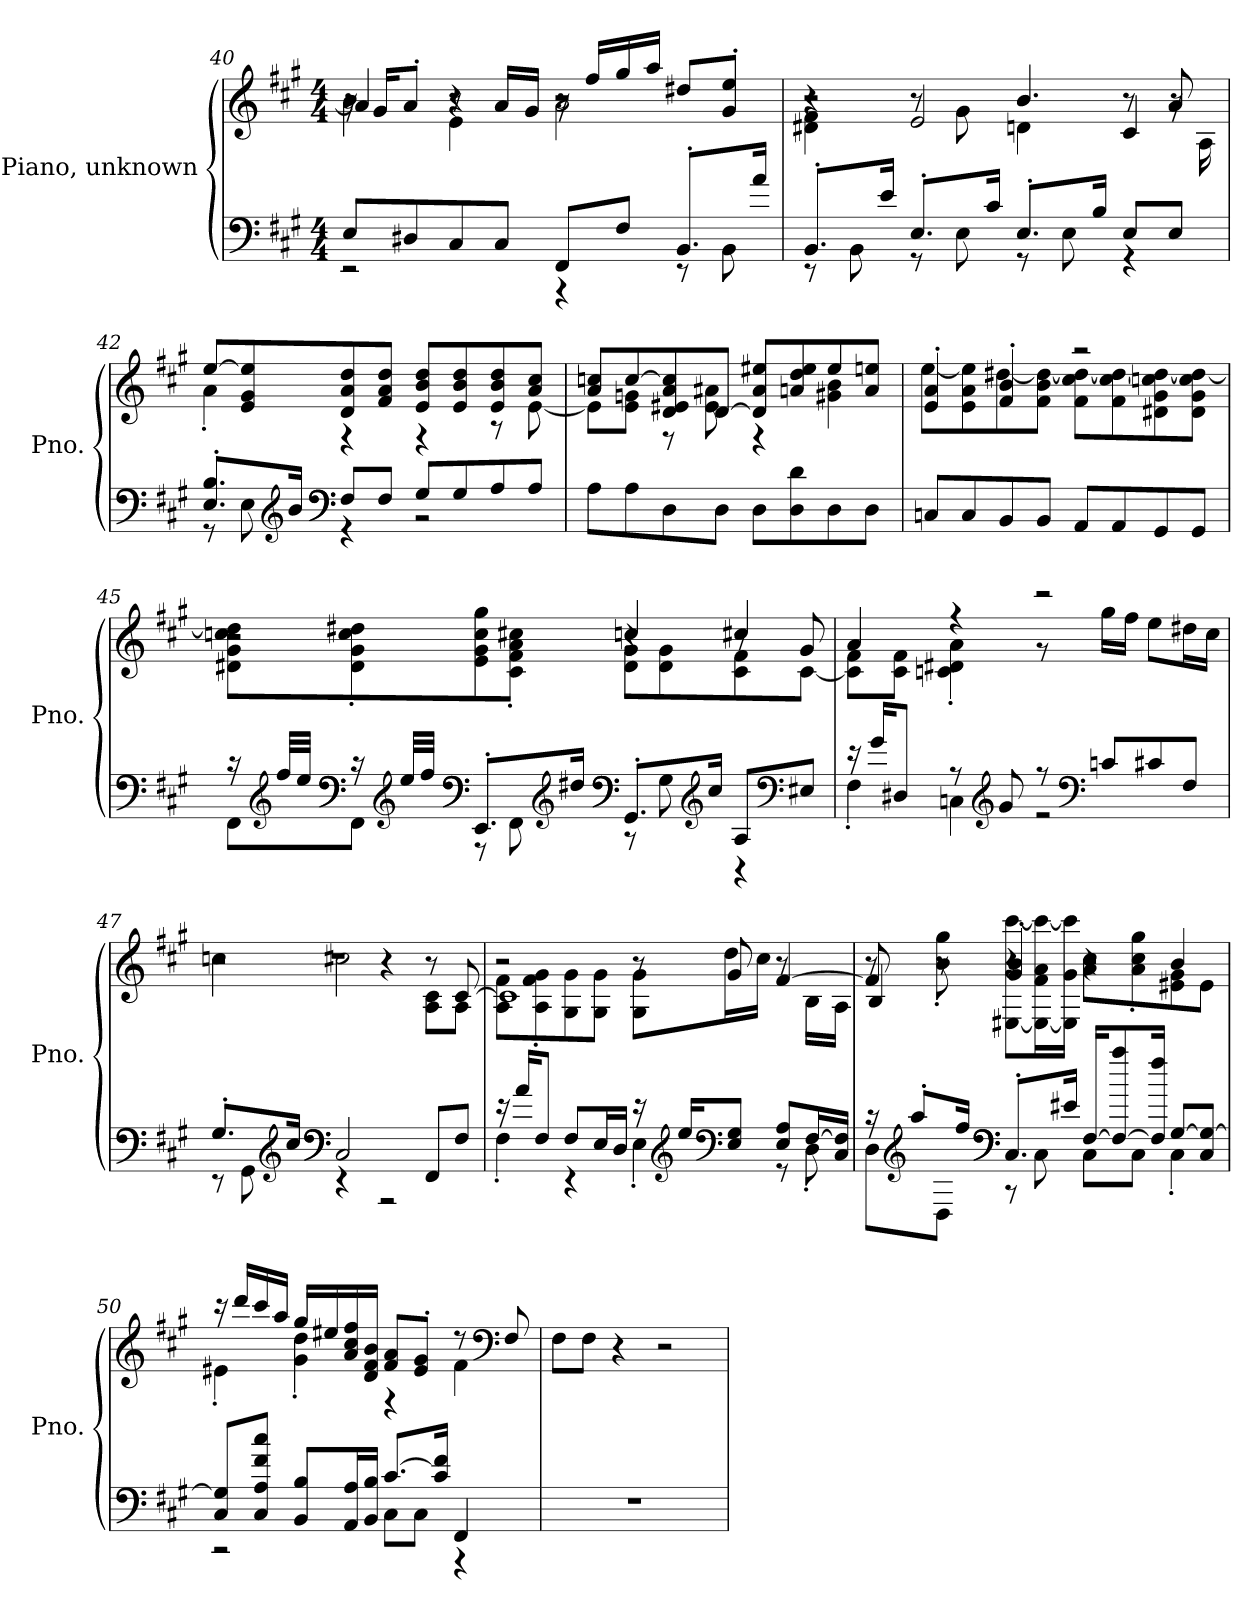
**kern	**kern
*part1	*part1
*staff2	*staff1
*I"Piano, unknown	*
*I'Pno.	*
*clefF4	*clefG2
*k[f#c#g#]	*k[f#c#g#]
*M4/4	*M4/4
=40	=40
*^	*^
*	*	*	*^
8E/L	2r	16r	4b\	4a/]
.	.	16g#/KL	.	.
8D#X/	.	8a'/J	.	.
8C#/	.	8r	4e\	4r
8C#/J	.	16a/LL	.	.
.	.	16g#/JJ	.	.
8FF#/L	4r	16r	2a\	2r
.	.	16ff#/LL	.	.
8F#/J	.	16gg#/	.	.
.	.	16aa/JJ	.	.
8.BB'/L	8r	8dd#X/L	.	.
.	8BB\	8g#/' 8ee/'J	.	.
16a/Jk	.	.	.	.
!!LO:LB:g=z	!!	!!
=41	=41	=41	=41	=41
8.BB'/L	8r	2r	4d#X\ 4f#\	4r
.	8BB\	.	.	.
16e/Jk	.	.	.	.
8.E'/L	8r	.	8r	2e/
.	8E\	.	8g#\	.
16c#/Jk	.	.	.	.
8.E'/L	8r	4.b/	4dn\	.
.	8E\	.	.	.
16B/Jk	.	.	.	.
8E/L	4r	.	8r	4c#/
8E/J	.	8a/	16r	.
.	.	.	16A\	.
*	*	*	*v	*v
=42	=42	=42	=42
8.E/' 8.B/'L	8r	[8ee/L	4a'\
.	8E\	8e/ 8g#/ 8ee/]	.
*clefG2	*	*	*
16b/Jk	.	.	.
*clefF4	*	*	*
8F#/L	4r	8d/ 8a/ 8dd/	4r
8F#/J	.	8f#/ 8a/ 8dd/J	.
8G#/L	2r	8e/ 8b/ 8dd/L	4r
8G#/	.	8e/ 8b/ 8dd/	.
8A/	.	8e/ 8b/ 8dd/	8r
8A/J	.	8a/ 8cc#/J	[8e\
*v	*v	*	*
=43	=43	=43
8A\L	8a/ 8ccn/L	8e\L]
8A\	[8cc/	8e\ 8gn\J
8D\	8d/ 8e#X/ 8a/ 8cc/]	8r
8D\J	[8d/J	8e#\ 8a#X\
8D\L	8d/] 8a#/ 8ee#X/L	4r
8D\ 8d\	8an/ 8dd/ 8ee#/	.
8D\	8ee#/	4g#X\ 4b\
8D\J	8a/ 8een/J	.
!!LO:LB:g=z	!!
=44	=44	=44
8Cn/L	4e/' 4a/'	[8ee\L
8C/	.	8e\ 8a\ 8ee\]
8BB/	4f#/' 4b/'	[8dd#X\
8BB/J	.	8f#\ 8b\ 8dd#\_J
8AA/L	2r	8f#\ 8cc#\ 8dd#\_L
8AA/	.	8f#\ 8cc#\ 8dd#\_
8GG#/	.	8d#X\ 8g#\ 8ccn\ 8dd#\_
8GG#/J	.	8d#\ 8g#\ 8cc\ 8dd#\_J
!!LO:LB:g=z
=45	=45	=45
*^	*	*^
16r	8FF#\L	2r	8d#X\ 8g#\ 8ccn\ 8dd#\]L	2r
*clefG2	*	*	*	*
32ff#/LLL	.	.	.	.
32ee/JJJ	.	.	.	.
*clefF4	*	*	*	*
16r	8FF#\J	.	8d#\' 8g#\' 8cc\' 8dd#X\'	.
*clefG2	*	*	*	*
32ee/LLL	.	.	.	.
32ff#/JJJ	.	.	.	.
*clefF4	*	*	*	*
8.EE'/L	8r	.	8e\ 8g#\ 8cc\ 8gg#\	.
.	8FF#\	.	8c#\' 8f#\' 8a\' 8cc#X\'J	.
*clefG2	*	*	*	*
16dd#X/Jk	.	.	.	.
*clefF4	*	*	*	*
8.GG#'/L	8r	4ccn/	8d#\ 8g#\L	4r
.	8G#\	.	8d#\ 8g#\	.
*clefG2	*	*	*	*
16cc#/Jk	.	.	.	.
8A/L	4r	4cc#X/	8c#\ 8f#\	8r
*clefF4	*	*	*	*
8E#X/J	.	.	[8c#\J	8g#/
*	*	*	*v	*v
!!LO:PB:g=z
=46	=46	=46	=46
16r	4F#'\	4a/	8c#\] 8f#\L
16g#/KL	.	.	.
8D#X/J	.	.	8c#\ 8f#\J
8r	4Cn\	4r	4cn\' 4d#X\' 4a\'
*clefG2	*	*	*
8g#/	.	.	.
8r	2r	2r	8r
*clefF4	*	*	*
8cn/L	.	.	16gg#\LL
.	.	.	16ff#\JJ
8c#X/	.	.	8ee\L
8F#/J	.	.	16dd#X\L
.	.	.	16cc#\JJ
=47	=47	=47	=47
*	*	*	*^
8.G#'/L	8r	1r	4ccn\	2r
.	8GG#\	.	.	.
*clefG2	*	*	*	*
16cc#/Jk	.	.	.	.
*clefF4	*	*	*	*
2C#/	4r	.	2cc#X\	.
.	2r	.	.	4r
8FF#/L	.	.	8A\ 8c#\L	8r
8F#/J	.	.	8A\J	[8c#/
!!LO:LB:g=z	!!	!!
=48	=48	=48	=48	=48
16r	4F#'\	2r	8A\ 8f#\L	1c#]
16a/KL	.	.	.	.
8F#/J	.	.	8A\' 8f#\' 8g#\'	.
8F#/L	4r	.	8G#\ 8g#\	.
16E/L	.	.	8G#\ 8g#\J	.
16D/JJ	.	.	.	.
16r	4E'\	8r	8G#\ 8g#\L	.
*clefG2	*	*	*	*
16ee/KL	.	.	.	.
*clefF4	*	*	*	*
8E/ 8G#/J	.	8g#/	16dd\L	.
.	.	.	16cc#\JJ	.
8E/ 8A/L	8r	[4f#/	8r	.
[16F#/L	8D'\	.	16B\LL	.
16C#/ 16F#/]JJ	.	.	16A\JJ	.
=49	=49	=49	=49	=49
16r	8D\L	8f#/]	8r	4B/
*clefG2	*	*	*	*
8aa'/L	.	.	.	.
.	8D\J	8r	8b\' 8gg#\'	.
16ff#/Jk	.	.	.	.
*clefF4	*	*	*	*
8.C#'/L	8r	4r	[8E#X\ [8ccc#\L	4g#/' 4b/'
.	8C#\	.	16E#\_ 16f#\ 16a\ 16ccc#\_L	.
16e#X/Jk	.	.	16E#\] 16g#\ 16ccc#\]JJ	.
[16F#/KL	8C#\L	2r	8a\ 8cc#\L	4r
8F#/_ 8aa/	.	.	.	.
.	8C#\J	.	8a\' 8cc#\' 8gg#\'	.
16F#/] 16ff#/Jk	.	.	.	.
[8G#/L	4C#'\	.	8e#X\ 8g#\	4b/
8C#/ 8G#/_J	.	.	8e#\J	.
*	*	*	*v	*v
!!LO:LB:g=z
=50	=50	=50	=50
8C#/ 8G#/]L	2r	16r	4e#X'\
.	.	16ddd/LL	.
8C#/ 8A/ 8f#/ 8cc#/J	.	16ccc#/	.
.	.	16aa/JJ	.
8BB/ 8B/L	.	16gg#/LL	4g#\' 4dd\'
.	.	16ee#X/	.
16AA/ 16A/L	.	16a/ 16cc#/ 16ff#/	.
16BB/ 16B/JJ	.	16d/ 16f#/ 16b/JJ	.
[8.c#/L	8C#\L	8f#/ 8a/L	4r
.	8C#\J	8e#/' 8g#/'J	.
16c#/] 16f#/Jk	.	.	.
4FF#/	4r	8r	4f#\
*	*	*clefF4	*
.	.	8F#/	.
*v	*v	*	*
*	*v	*v
=51	=51
1r	8F#\L
.	8F#\J
.	4r
.	2r
=	=
*-	*-
